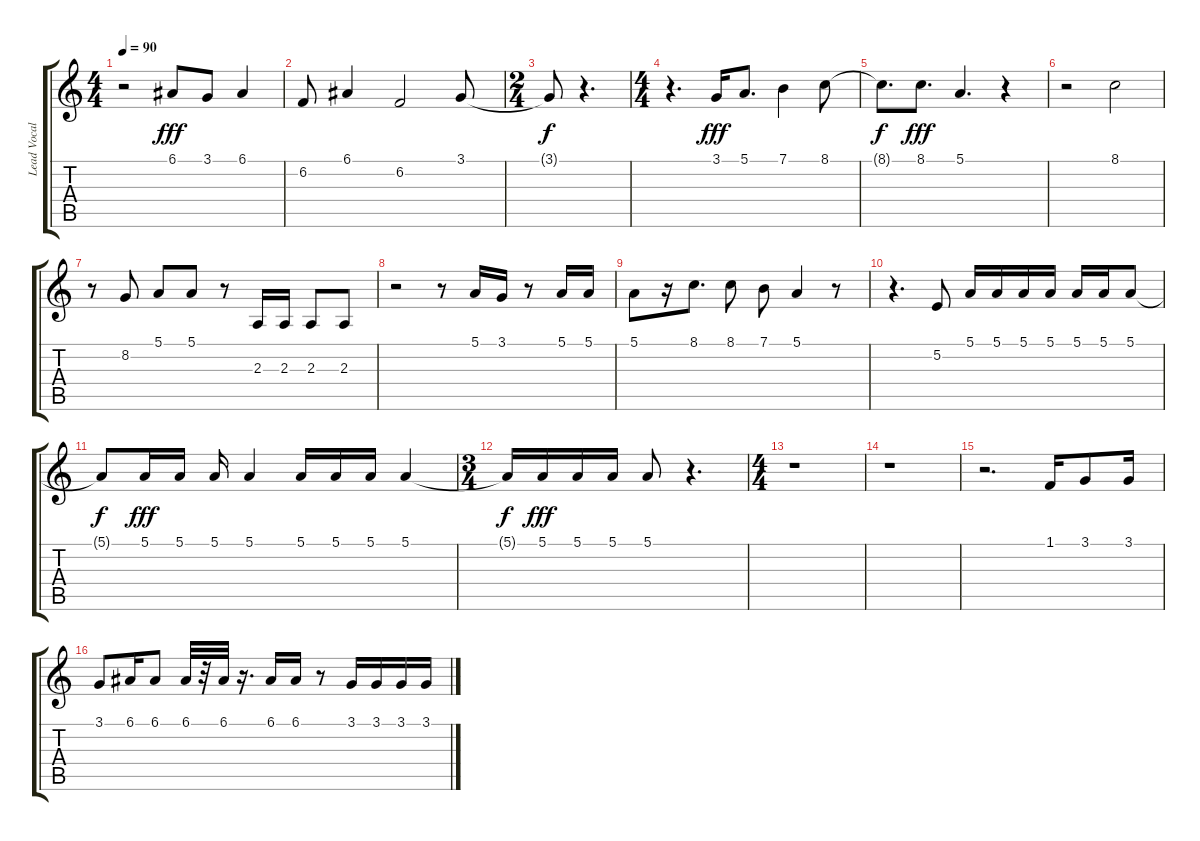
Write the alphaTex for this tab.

\track ("Lead Vocal" "Lead Vocal") {instrument lead3calliope}
\staff {score tabs}
\tuning (E4 B3 G3 D3 A2 E2) {hide}
\ts (4 4)
\tempo 90
\clef g2
\ks c
r.2{dy fff} 6.1.8 3.1.8 6.1.4 |
6.2.8 6.1.4 6.2.2 3.1.8 |
\ts (2 4)
3.1{t}.8{dy f} r.4{d} |
\ts (4 4)
r.4{d} 3.1.16{dy fff} 5.1.8{d} 7.1.4 8.1.8 |
8.1{t}.8{d dy f} 8.1.8{d dy fff} 5.1.4{d} r.4 |
r.2 8.1.2 |
r.8 8.2.8 5.1.8 5.1.8 r.8 2.3.16 2.3.16 2.3.8 2.3.8 |
r.2 r.8 5.1.16 3.1.16 r.8 5.1.16 5.1.16 |
5.1.8 r.16 8.1.8{d} 8.1.8 7.1.8 5.1.4 r.8 |
r.4{d} 5.2.8 5.1.16 5.1.16 5.1.16 5.1.16 5.1.16 5.1.16 5.1.8 |
5.1{t}.8{dy f} 5.1.16{dy fff} 5.1.16 5.1.16 5.1.4 5.1.16 5.1.16 5.1.16 5.1.4 |
\ts (3 4)
5.1{t}.16{dy f} 5.1.16{dy fff} 5.1.16 5.1.16 5.1.8 r.4{d} |
\ts (4 4)
r.1 |
r.1 |
r.2{d} 1.1.16 3.1.8 3.1.16 |
3.1.8 6.1.16 6.1.8 6.1.32 r.32 6.1.32 r.16{d} 6.1.16 6.1.16 r.8 3.1.16 3.1.16 3.1.16 3.1.16
